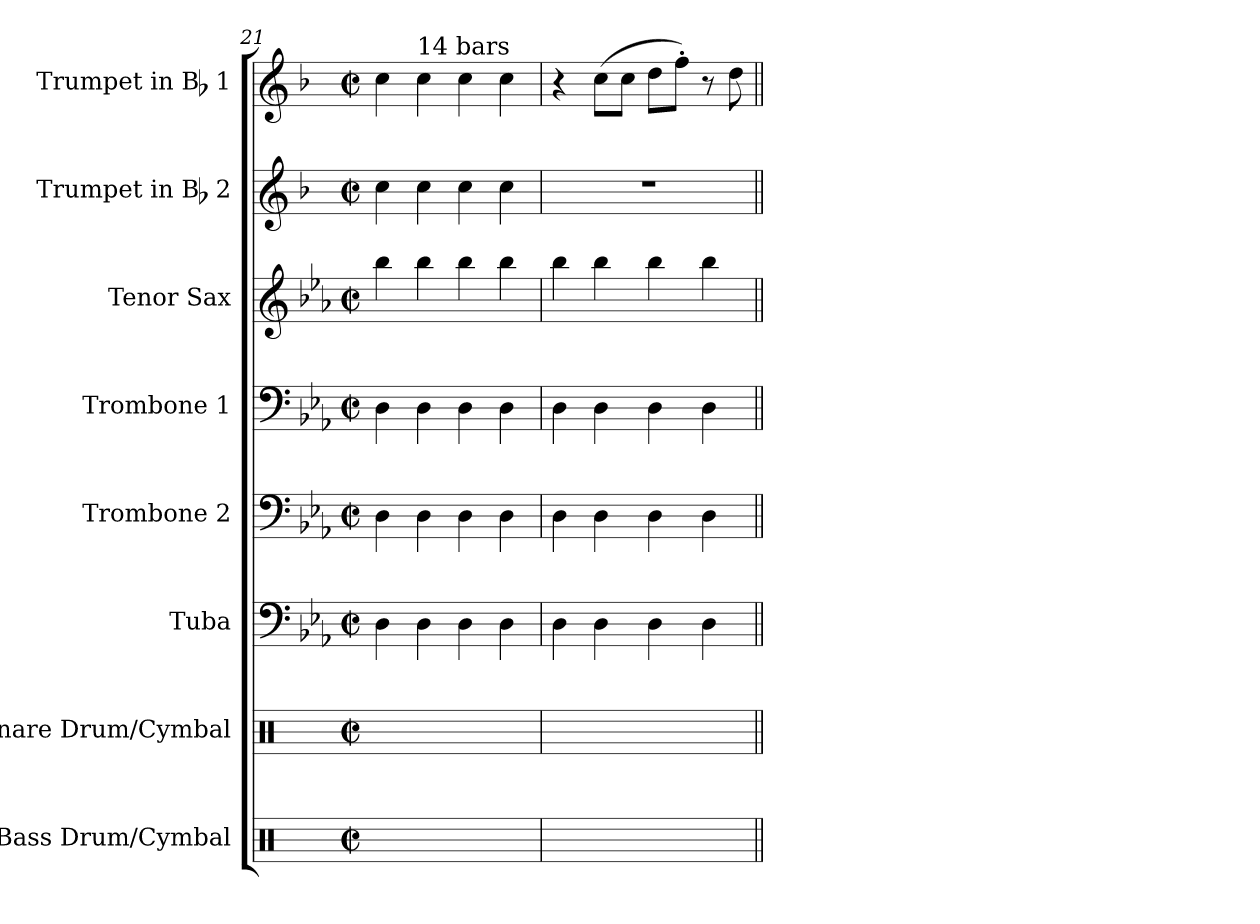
**kern	**kern	**kern	**kern	**kern	**kern	**kern	**kern
*part8	*part7	*part6	*part5	*part4	*part3	*part2	*part1
*staff8	*staff7	*staff6	*staff5	*staff4	*staff3	*staff2	*staff1
*I"Bass Drum/Cymbal	*I"Snare Drum/Cymbal	*I"Tuba	*I"Trombone 2	*I"Trombone 1	*I"Tenor Sax	*I"Trumpet in Bb 2	*I"Trumpet in Bb 1
*I'B.D./Cym	*I'S.D./Cym	*I'Tuba	*I'Tbn. 2	*I'Tbn. 1	*I'T. Sx.	*	*
*clefX	*clefX	*clefF4	*clefF4	*clefF4	*clefG2	*clefG2	*clefG2
*	*	*	*	*	*ITrd8c14	*ITrd1c2	*ITrd1c2
*k[]	*k[]	*k[b-e-a-]	*k[b-e-a-]	*k[b-e-a-]	*k[b-e-a-]	*k[b-e-a-]	*k[b-e-a-]
*C:	*C:	*E-:	*E-:	*E-:	*E-:	*E-:	*E-:
*M2/2	*M2/2	*M2/2	*M2/2	*M2/2	*M2/2	*M2/2	*M2/2
*met(c|)	*met(c|)	*met(c|)	*met(c|)	*met(c|)	*met(c|)	*met(c|)	*met(c|)
=21	=21	=21	=21	=21	=21	=21	=21
4Ri\	4Ri\	4Di\	4Di\	4Di\	4b-i\	4b-i\	4b-i\
!	!	!	!	!	!	!	!LO:TX:a:t=14 bars
4Ri\	4Ri\	4Di\	4Di\	4Di\	4b-i\	4b-i\	4b-i\
4Ri\	4Ri\	4Di\	4Di\	4Di\	4b-i\	4b-i\	4b-i\
4Ri\	4Ri\	4Di\	4Di\	4Di\	4b-i\	4b-i\	4b-i\
=22	=22	=22	=22	=22	=22	=22	=22
4Ri\	4Ri\	4Di\	4Di\	4Di\	4b-i\	1r	4r
4Ri\	4Ri\	4Di\	4Di\	4Di\	4b-i\	.	(8b-i\L
.	.	.	.	.	.	.	8b-i\J
4Ri\	4Ri\	4Di\	4Di\	4Di\	4b-i\	.	8cci\L
.	.	.	.	.	.	.	8ee-'i\J)
4Ri\	4Ri\	4Di\	4Di\	4Di\	4b-i\	.	8r
.	.	.	.	.	.	.	8cci\
=||	=||	=||	=||	=||	=||	=||	=||
*-	*-	*-	*-	*-	*-	*-	*-
